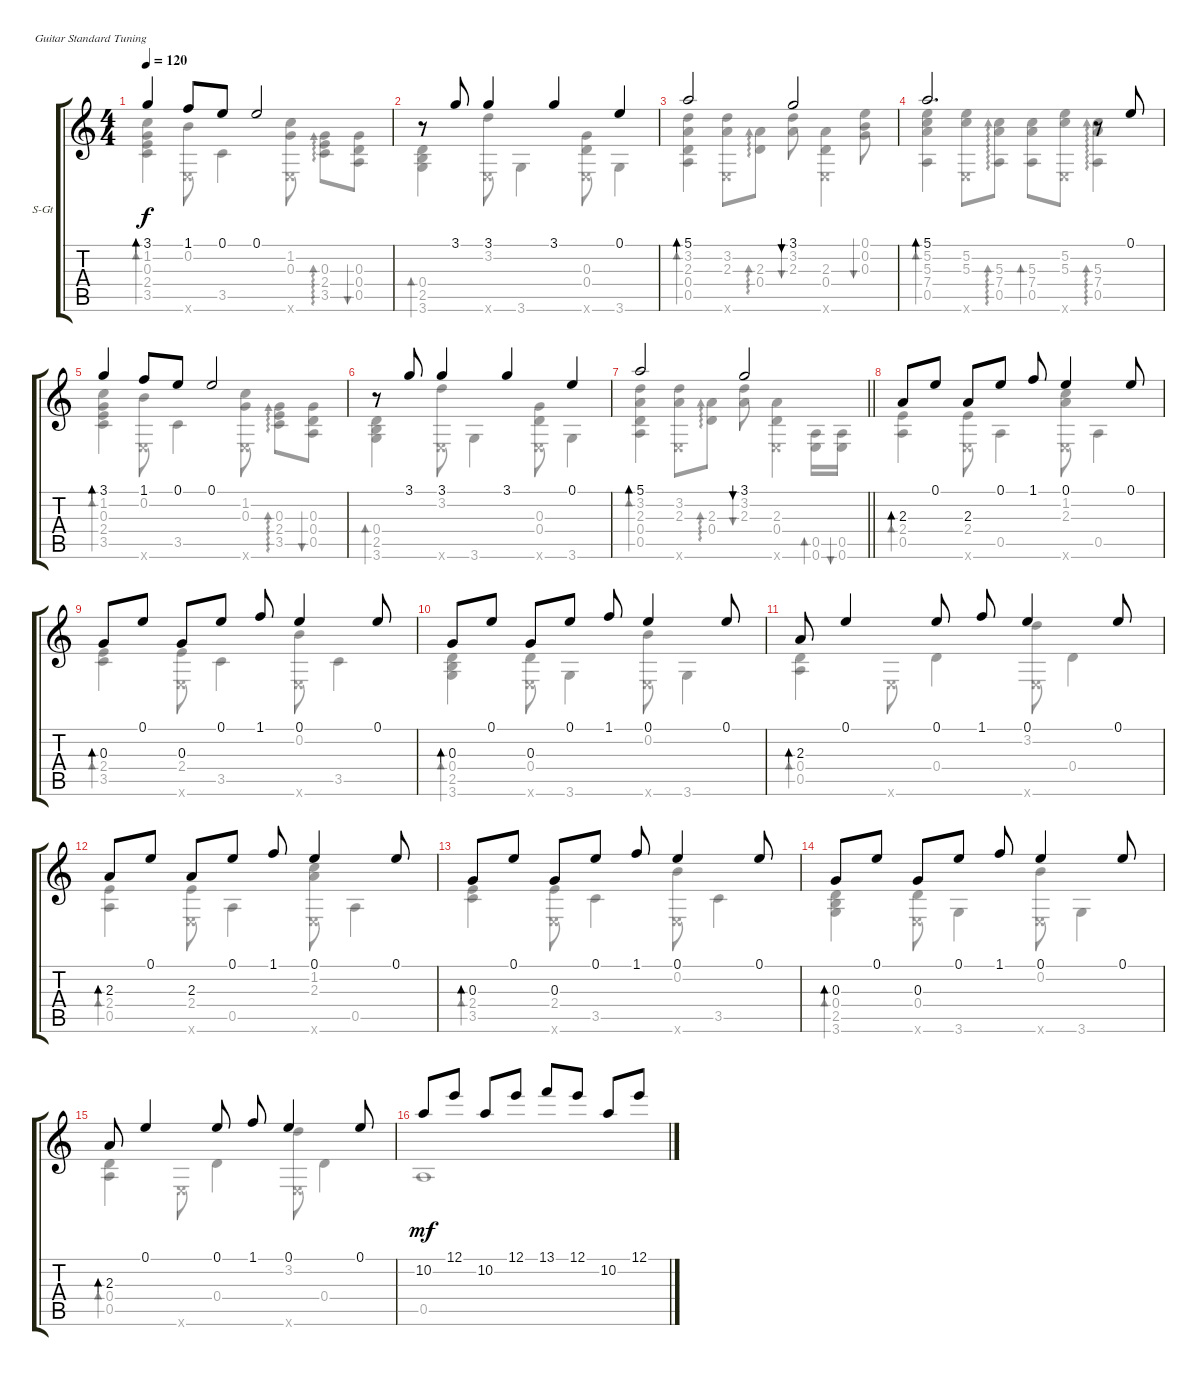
\defaultSystemsLayout 4
\bracketExtendMode groupsimilarinstruments
\firstSystemTrackNameOrientation horizontal
\otherSystemsTrackNameOrientation horizontal
\track ("Steel Guitar" "S-Gt") {instrument acousticguitarsteel}
\staff {score tabs}
\tuning (E4 B3 G3 D3 A2 E2)
\voice
\ts (4 4)
\scale
0.519871
\tempo 120
\accidentals auto
\clef g2
\ottava regular
\simile none
\ks aminor
3.1.4{bd 0 dy f} 1.1.8 0.1.8 0.1.2 |
\scale
0.480122 r.8{bd 0} 3.1.8 3.1.4 3.1.4 0.1.4 |
\scale
0.560995 5.1.2{bd 0} 3.1.2{bu 0} |
\scale
0.43891 5.1.2{d bd 0} r.8{ad 0} 0.1.8 |
\scale
0.514158 3.1.4{bd 0} 1.1.8 0.1.8 0.1.2 |
\scale
0.485821 r.8{bd 0} 3.1.8 3.1.4 3.1.4 0.1.4 |
\scale
0.525584
\barLineRight lightlight
5.1.2{bd 0} 3.1.2{bu 0} |
\scale
0.474423 2.3.8{bd 0} 0.1.8 2.3.8 0.1.8 1.1.8 0.1.4 0.1.8 |
\scale
0.51 0.3.8{bd 30} 0.1.8 0.3.8 0.1.8 1.1.8 0.1.4 0.1.8 |
\scale
0.490028 0.3.8{bd 0} 0.1.8 0.3.8 0.1.8 1.1.8 0.1.4 0.1.8 |
\scale
0.495714 2.3.8{bd 0} 0.1.4 0.1.8 1.1.8 0.1.4 0.1.8 |
\scale
0.504274 2.3.8{bd 0} 0.1.8 2.3.8 0.1.8 1.1.8 0.1.4 0.1.8 |
\scale
0.51 0.3.8{bd 30} 0.1.8 0.3.8 0.1.8 1.1.8 0.1.4 0.1.8 |
\scale
0.490028 0.3.8{bd 0} 0.1.8 0.3.8 0.1.8 1.1.8 0.1.4 0.1.8 |
\scale
0.495714 2.3.8{bd 0} 0.1.4 0.1.8 1.1.8 0.1.4 0.1.8 |
\scale
0.481481 10.2.8{dy mf} 12.1.8 10.2.8 12.1.8 13.1.8 12.1.8 10.2.8 12.1.8
\voice
\clef g2
\ottava regular
\simile none
\ks aminor
(3.5 2.4 0.3 1.2).4{bd 30 dy f} (0.6{x} 0.2).8 3.5.4 (0.6{x} 0.3 1.2).8 (3.5 2.4 0.3).8{ad 0} (0.5 0.4 0.3).8{bu 30} |
(3.6 2.5 0.4).4{bd 30} (0.6{x} 3.2).8 3.6.4 (0.6{x} 0.3 0.4).8 3.6.4 |
(0.4 2.3 3.2 0.5).4{bd 30} (0.6{x} 3.2 2.3).8 (0.4 2.3).8{ad 0} (3.2 2.3).8{bu 30} (0.6{x} 0.4 2.3).4 (0.2 0.1 0.3).8{bu 30} |
(0.5 7.4 5.3 5.2).4{bd 30} (0.6{x} 5.3 5.2).8 (0.5 7.4 5.3).8{ad 30} (7.4 0.5 5.3).8{bd 30} (0.6{x} 5.3 5.2).8 (0.5 7.4 5.3).4{ad 30} |
(3.5 2.4 0.3 1.2).4{bd 30} (0.6{x} 0.2).8 3.5.4 (0.6{x} 0.3 1.2).8 (3.5 2.4 0.3).8{ad 0} (0.5 0.4 0.3).8{bu 30} |
(3.6 2.5 0.4).4{bd 30} (0.6{x} 3.2).8 3.6.4 (0.6{x} 0.3 0.4).8 3.6.4 |
\barLineRight lightlight
(0.4 2.3 3.2 0.5).4{bd 30} (0.6{x} 3.2 2.3).8 (0.4 2.3).8{ad 0} (3.2 2.3).8{bu 30} (0.6{x} 0.4 2.3).4 (0.6 0.5).16{bd 30} (0.5 0.6).16{bu 30} |
(0.5 2.4).4{bd 30} (0.6{x} 2.4).8 0.5.4 (0.6{x} 1.2 2.3).8 0.5.4 |
(3.5 2.4).4{bd 30} (0.6{x} 2.4).8 3.5.4 (0.6{x} 0.2).8 3.5.4 |
(3.6 2.5 0.4).4{bd 30} (0.6{x} 0.4).8 3.6.4 (0.6{x} 0.2).8 3.6.4 |
(0.4 0.5).4{bd 30} 0.6{x}.8 0.4.4 (0.6{x} 3.2).8 0.4.4 |
(0.5 2.4).4{bd 30} (0.6{x} 2.4).8 0.5.4 (0.6{x} 1.2 2.3).8 0.5.4 |
(3.5 2.4).4{bd 30} (0.6{x} 2.4).8 3.5.4 (0.6{x} 0.2).8 3.5.4 |
(3.6 2.5 0.4).4{bd 30} (0.6{x} 0.4).8 3.6.4 (0.6{x} 0.2).8 3.6.4 |
(0.4 0.5).4{bd 30} 0.6{x}.8 0.4.4 (0.6{x} 3.2).8 0.4.4 |
0.5.1{dy mf}
